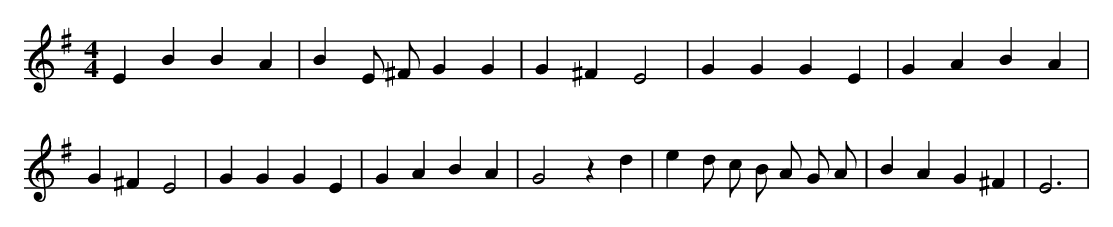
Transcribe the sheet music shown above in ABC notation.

X:1
M:4/4
L:1/8
K:G
E2 B2 B2 A2 | B2 E ^F G2 G2 | G2 ^F2 E4 | G2 G2 G2 E2 | G2 A2 B2 A2 | G2 ^F2 E4 | G2 G2 G2 E2 | G2 A2 B2 A2 | G4 z2 d2 | e2 d c B A G A | B2 A2 G2 ^F2 | E6 |
